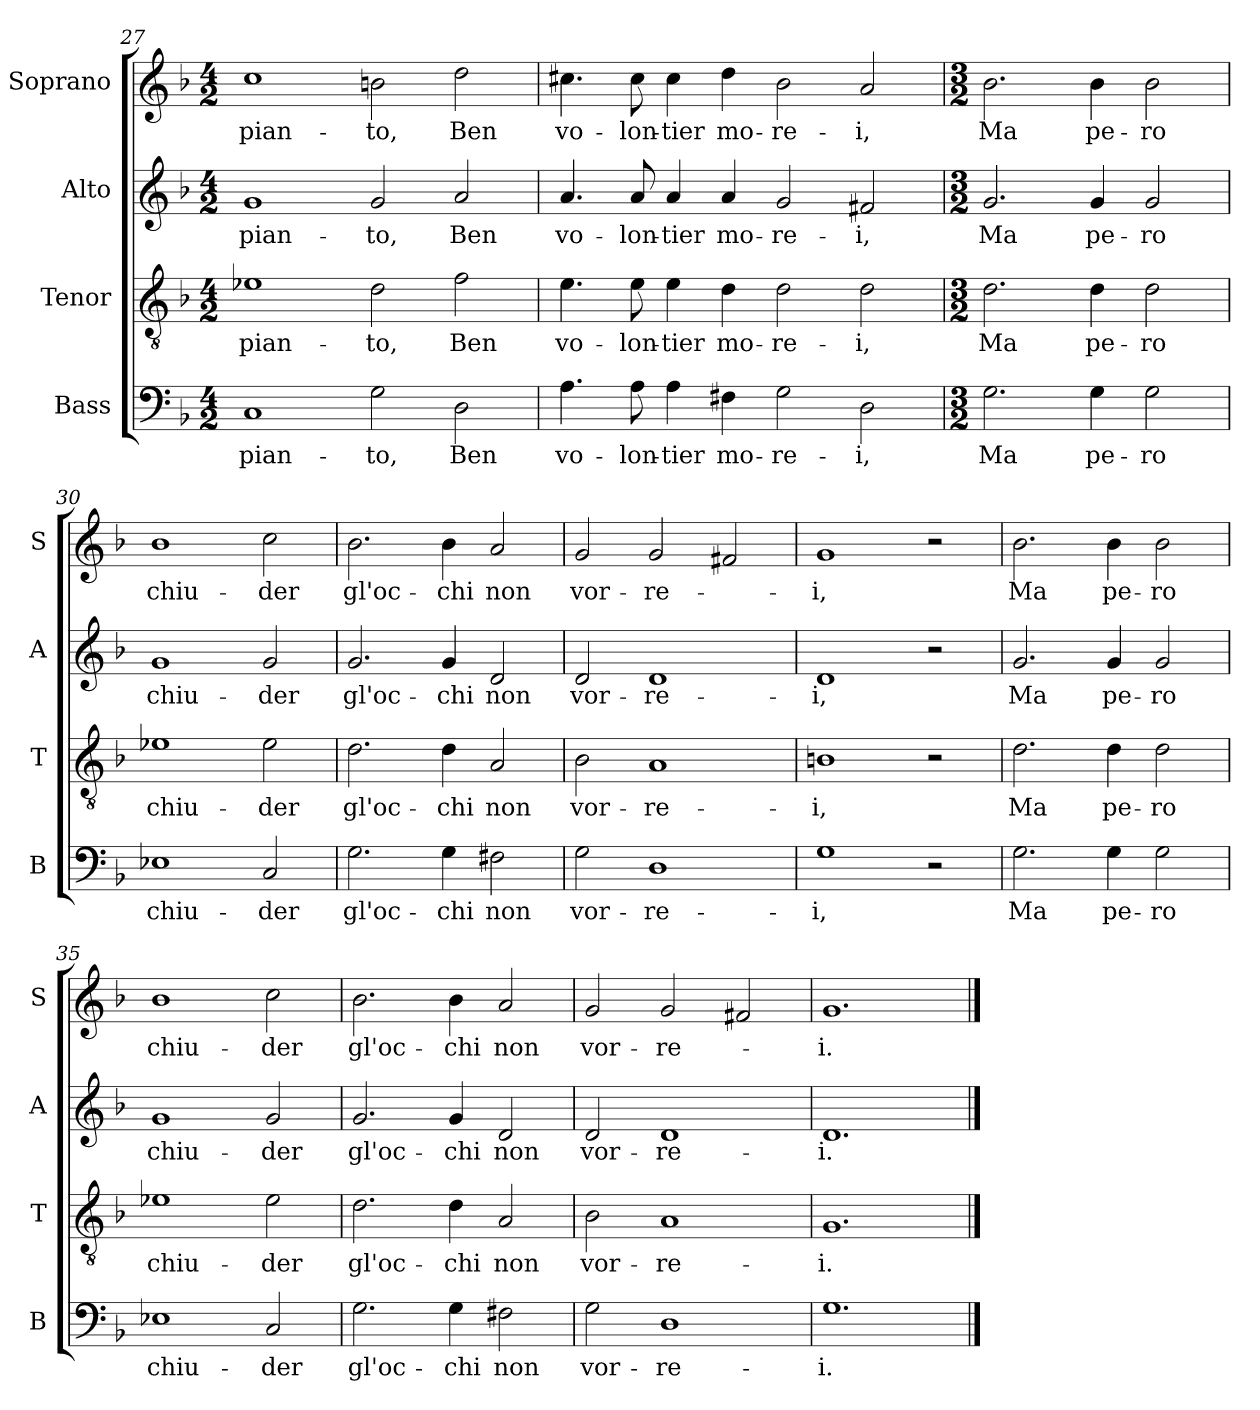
**kern	**text	**kern	**text	**kern	**text	**kern	**text
*part4	*part4	*part3	*part3	*part2	*part2	*part1	*part1
*staff4	*staff4	*staff3	*staff3	*staff2	*staff2	*staff1	*staff1
*I"Bass	*	*I"Tenor	*	*I"Alto	*	*I"Soprano	*
*I'B	*	*I'T	*	*I'A	*	*I'S	*
!!LO:PB:g=z
*clefF4	*	*clefGv2	*	*clefG2	*	*clefG2	*
*k[b-]	*	*k[b-]	*	*k[b-]	*	*k[b-]	*
*F:	*	*F:	*	*F:	*	*F:	*
*M4/2	*	*M4/2	*	*M4/2	*	*M4/2	*
=27	=27	=27	=27	=27	=27	=27	=27
!	!LO:LY:b	!	!LO:LY:b	!	!LO:LY:b	!	!LO:LY:b
1C	pian-	1e-X	pian-	1g	pian-	1cc	pian-
!	!LO:LY:b	!	!LO:LY:b	!	!LO:LY:b	!	!LO:LY:b
2G\	-to,	2d\	-to,	2g/	-to,	2bn\	-to,
!	!LO:LY:b	!	!LO:LY:b	!	!LO:LY:b	!	!LO:LY:b
2D\	Ben	2f\	Ben	2a/	Ben	2dd\	Ben
=28	=28	=28	=28	=28	=28	=28	=28
!	!LO:LY:b	!	!LO:LY:b	!	!LO:LY:b	!	!LO:LY:b
4.A\	vo-	4.e\	vo-	4.a/	vo-	4.cc#X\	vo-
!	!LO:LY:b	!	!LO:LY:b	!	!LO:LY:b	!	!LO:LY:b
8A\	-lon-	8e\	-lon-	8a/	-lon-	8cc#\	-lon-
!	!LO:LY:b	!	!LO:LY:b	!	!LO:LY:b	!	!LO:LY:b
4A\	-tier	4e\	-tier	4a/	-tier	4cc#\	-tier
!	!LO:LY:b	!	!LO:LY:b	!	!LO:LY:b	!	!LO:LY:b
4F#X\	mo-	4d\	mo-	4a/	mo-	4dd\	mo-
!	!LO:LY:b	!	!LO:LY:b	!	!LO:LY:b	!	!LO:LY:b
2G\	-re-	2d\	-re-	2g/	-re-	2b-\	-re-
!	!LO:LY:b	!	!LO:LY:b	!	!LO:LY:b	!	!LO:LY:b
2D\	-i,	2d\	-i,	2f#X/	-i,	2a/	-i,
=29	=29	=29	=29	=29	=29	=29	=29
*M3/2	*	*M3/2	*	*M3/2	*	*M3/2	*
!	!LO:LY:b	!	!LO:LY:b	!	!LO:LY:b	!	!LO:LY:b
2.G\	Ma	2.d\	Ma	2.g/	Ma	2.b-\	Ma
!	!LO:LY:b	!	!LO:LY:b	!	!LO:LY:b	!	!LO:LY:b
4G\	pe-	4d\	pe-	4g/	pe-	4b-\	pe-
!	!LO:LY:b	!	!LO:LY:b	!	!LO:LY:b	!	!LO:LY:b
2G\	-ro	2d\	-ro	2g/	-ro	2b-\	-ro
=30	=30	=30	=30	=30	=30	=30	=30
!	!LO:LY:b	!	!LO:LY:b	!	!LO:LY:b	!	!LO:LY:b
1E-X	chiu-	1e-X	chiu-	1g	chiu-	1b-	chiu-
!	!LO:LY:b	!	!LO:LY:b	!	!LO:LY:b	!	!LO:LY:b
2C/	-der	2e-\	-der	2g/	-der	2cc\	-der
!!LO:LB:g=z
=31	=31	=31	=31	=31	=31	=31	=31
!	!LO:LY:b	!	!LO:LY:b	!	!LO:LY:b	!	!LO:LY:b
2.G\	gl'oc-	2.d\	gl'oc-	2.g/	gl'oc-	2.b-\	gl'oc-
!	!LO:LY:b	!	!LO:LY:b	!	!LO:LY:b	!	!LO:LY:b
4G\	-chi	4d\	-chi	4g/	-chi	4b-\	-chi
!	!LO:LY:b	!	!LO:LY:b	!	!LO:LY:b	!	!LO:LY:b
2F#X\	non	2A/	non	2d/	non	2a/	non
=32	=32	=32	=32	=32	=32	=32	=32
!	!LO:LY:b	!	!LO:LY:b	!	!LO:LY:b	!	!LO:LY:b
2G\	vor-	2B-\	vor-	2d/	vor-	2g/	vor-
!	!LO:LY:b	!	!LO:LY:b	!	!LO:LY:b	!	!LO:LY:b
1D	-re-	1A	-re-	1d	-re-	2g/	-re-
.	.	.	.	.	.	2f#X/	.
=33	=33	=33	=33	=33	=33	=33	=33
!	!LO:LY:b	!	!LO:LY:b	!	!LO:LY:b	!	!LO:LY:b
1G	-i,	1Bn	-i,	1d	-i,	1g	-i,
2r	.	2r	.	2r	.	2r	.
=34	=34	=34	=34	=34	=34	=34	=34
!	!LO:LY:b	!	!LO:LY:b	!	!LO:LY:b	!	!LO:LY:b
2.G\	Ma	2.d\	Ma	2.g/	Ma	2.b-\	Ma
!	!LO:LY:b	!	!LO:LY:b	!	!LO:LY:b	!	!LO:LY:b
4G\	pe-	4d\	pe-	4g/	pe-	4b-\	pe-
!	!LO:LY:b	!	!LO:LY:b	!	!LO:LY:b	!	!LO:LY:b
2G\	-ro	2d\	-ro	2g/	-ro	2b-\	-ro
!!LO:LB:g=z
=35	=35	=35	=35	=35	=35	=35	=35
!	!LO:LY:b	!	!LO:LY:b	!	!LO:LY:b	!	!LO:LY:b
1E-X	chiu-	1e-X	chiu-	1g	chiu-	1b-	chiu-
!	!LO:LY:b	!	!LO:LY:b	!	!LO:LY:b	!	!LO:LY:b
2C/	-der	2e-\	-der	2g/	-der	2cc\	-der
=36	=36	=36	=36	=36	=36	=36	=36
!	!LO:LY:b	!	!LO:LY:b	!	!LO:LY:b	!	!LO:LY:b
2.G\	gl'oc-	2.d\	gl'oc-	2.g/	gl'oc-	2.b-\	gl'oc-
!	!LO:LY:b	!	!LO:LY:b	!	!LO:LY:b	!	!LO:LY:b
4G\	-chi	4d\	-chi	4g/	-chi	4b-\	-chi
!	!LO:LY:b	!	!LO:LY:b	!	!LO:LY:b	!	!LO:LY:b
2F#X\	non	2A/	non	2d/	non	2a/	non
=37	=37	=37	=37	=37	=37	=37	=37
!	!LO:LY:b	!	!LO:LY:b	!	!LO:LY:b	!	!LO:LY:b
2G\	vor-	2B-\	vor-	2d/	vor-	2g/	vor-
!	!LO:LY:b	!	!LO:LY:b	!	!LO:LY:b	!	!LO:LY:b
1D	-re-	1A	-re-	1d	-re-	2g/	-re-
.	.	.	.	.	.	2f#X/	.
=38	=38	=38	=38	=38	=38	=38	=38
!	!LO:LY:b	!	!LO:LY:b	!	!LO:LY:b	!	!LO:LY:b
1.G	-i.	1.G	-i.	1.d	-i.	1.g	-i.
==	==	==	==	==	==	==	==
*-	*-	*-	*-	*-	*-	*-	*-
